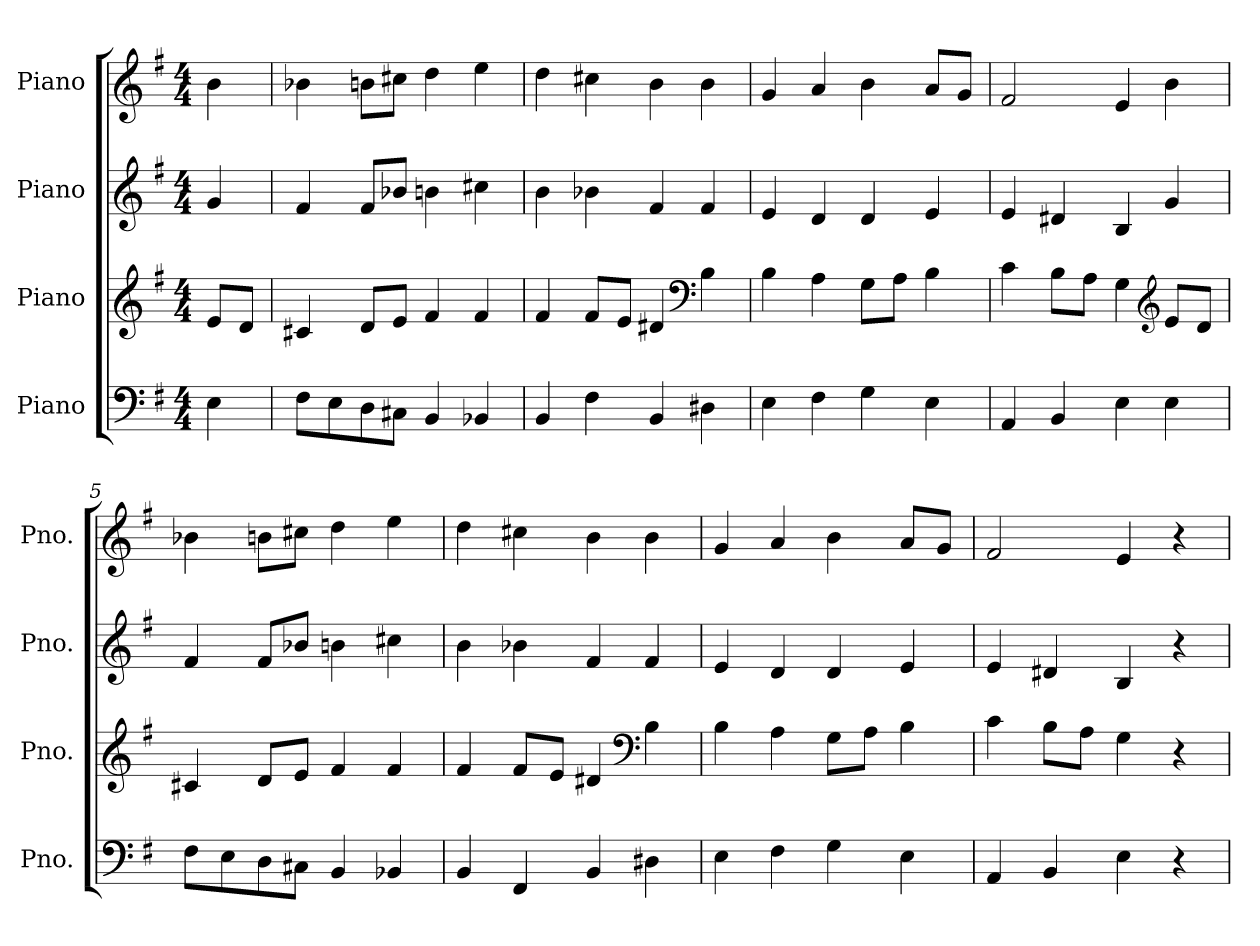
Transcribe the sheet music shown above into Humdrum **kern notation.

**kern	**kern	**kern	**kern
*part4	*part3	*part2	*part1
*staff4	*staff3	*staff2	*staff1
*I"Piano	*I"Piano	*I"Piano	*I"Piano
*I'Pno.	*I'Pno.	*I'Pno.	*I'Pno.
*clefF4	*clefG2	*clefG2	*clefG2
*k[f#]	*k[f#]	*k[f#]	*k[f#]
*M4/4	*M4/4	*M4/4	*M4/4
*MM88	*MM88	*MM88	*MM88
=	=	=	=
4E\	8e/L	4g/	4b\
.	8d/J	.	.
=1	=1	=1	=1
8F#\L	4c#X/	4f#/	4b-X\
8E\	.	.	.
8D\	8d/L	8f#/L	8bn\L
8C#X\J	8e/J	8b-X/J	8cc#X\J
4BB/	4f#/	4bn\	4dd\
4BB-X/	4f#/	4cc#X\	4ee\
=2	=2	=2	=2
4BB/	4f#/	4b\	4dd\
4F#\	8f#/L	4b-X\	4cc#X\
.	8e/J	.	.
4BB/	4d#X/	4f#/	4b\
*	*clefF4	*	*
4D#X\	4B\	4f#/	4b\
=3	=3	=3	=3
4E\	4B\	4e/	4g/
4F#\	4A\	4d/	4a/
4G\	8G\L	4d/	4b\
.	8A\J	.	.
4E\	4B\	4e/	8a/L
.	.	.	8g/J
=4	=4	=4	=4
4AA/	4c\	4e/	2f#/
4BB/	8B\L	4d#X/	.
.	8A\J	.	.
4E\	4G\	4B/	4e/
*	*clefG2	*	*
4E\	8e/L	4g/	4b\
.	8d/J	.	.
!!LO:LB:g=z
=5	=5	=5	=5
8F#\L	4c#X/	4f#/	4b-X\
8E\	.	.	.
8D\	8d/L	8f#/L	8bn\L
8C#X\J	8e/J	8b-X/J	8cc#X\J
4BB/	4f#/	4bn\	4dd\
4BB-X/	4f#/	4cc#X\	4ee\
=6	=6	=6	=6
4BB/	4f#/	4b\	4dd\
4FF#/	8f#/L	4b-X\	4cc#X\
.	8e/J	.	.
4BB/	4d#X/	4f#/	4b\
*	*clefF4	*	*
4D#X\	4B\	4f#/	4b\
=7	=7	=7	=7
4E\	4B\	4e/	4g/
4F#\	4A\	4d/	4a/
4G\	8G\L	4d/	4b\
.	8A\J	.	.
4E\	4B\	4e/	8a/L
.	.	.	8g/J
=8	=8	=8	=8
4AA/	4c\	4e/	2f#/
4BB/	8B\L	4d#X/	.
.	8A\J	.	.
4E\	4G\	4B/	4e/
4r	4r	4r	4r
=	=	=	=
*-	*-	*-	*-
